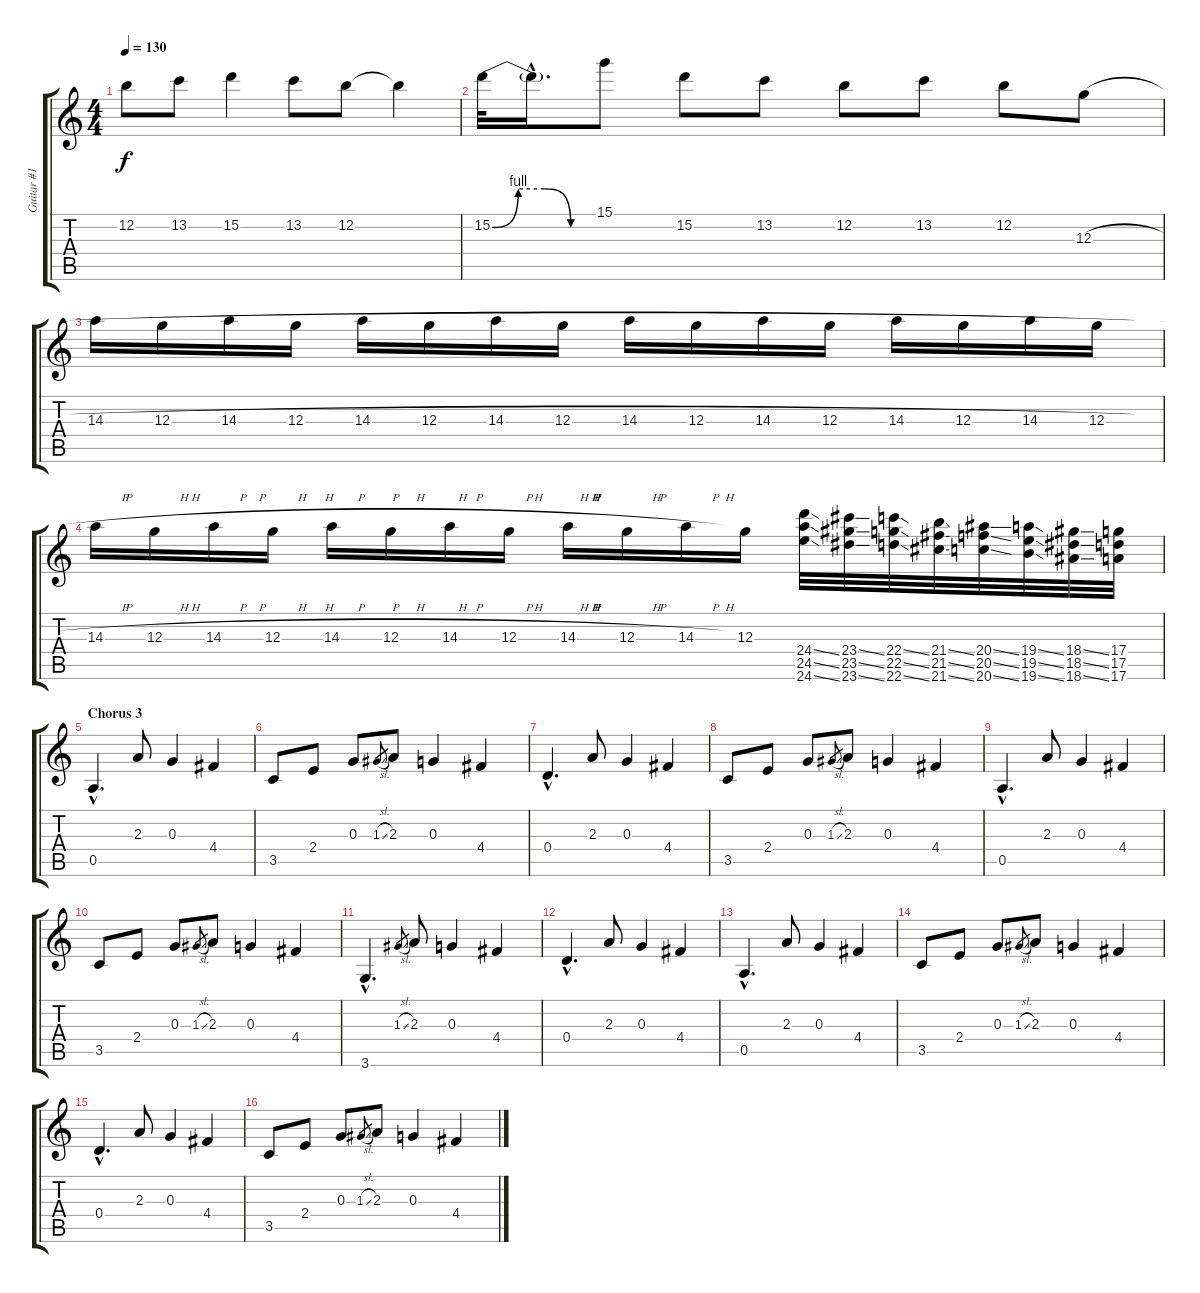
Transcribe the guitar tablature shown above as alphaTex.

\track ("Guitar #1 - Lead" "Guitar #1 ") {instrument distortionguitar}
\staff {score tabs}
\tuning (E4 B3 G3 D3 A2 E2) {hide}
\ts (4 4)
\tempo 130
\clef g2
\ks c
12.2.8{dy f} 13.2.8 15.2.4 13.2.8 12.2.8 12.2{t}.4 |
15.2{be (custom 0 0 15 4 30 4 45 0 60 0)}.32 15.2{hac t}.16{d} 15.1.8 15.2.8 13.2.8 12.2.8 13.2.8 12.2.8 12.3{h}.8 |
14.3{h}.16 12.3{h}.16 14.3{h}.16 12.3{h}.16 14.3{h}.16 12.3{h}.16 14.3{h}.16 12.3{h}.16 14.3{h}.16 12.3{h}.16 14.3{h}.16 12.3{h}.16 14.3{h}.16 12.3{h}.16 14.3{h}.16 12.3{h}.16 |
14.3{h}.16 12.3{h}.16 14.3{h}.16 12.3{h}.16 14.3{h}.16 12.3{h}.16 14.3{h}.16 12.3{h}.16 14.3{h}.16 12.3{h}.16 14.3{h}.16 12.3.16 (24.4{ss} 24.5{ss} 24.6{ss}).32 (23.4{ss} 23.5{ss} 23.6{ss}).32 (22.4{ss} 22.5{ss} 22.6{ss}).32 (21.4{ss} 21.5{ss} 21.6{ss}).32 (20.4{ss} 20.5{ss} 20.6{ss}).32 (19.4{ss} 19.5{ss} 19.6{ss}).32 (18.4{ss} 18.5{ss} 18.6{ss}).32 (17.4 17.5 17.6).32 |
\section ("" "Chorus 3")
0.5{hac}.4{d} 2.3.8 0.3.4 4.4.4 |
3.5.8 2.4.8 0.3.8 1.3{sl}.8{gr} 2.3.8 0.3.4 4.4.4 |
0.4{hac}.4{d} 2.3.8 0.3.4 4.4.4 |
3.5.8 2.4.8 0.3.8 1.3{sl}.8{gr} 2.3.8 0.3.4 4.4.4 |
0.5{hac}.4{d} 2.3.8 0.3.4 4.4.4 |
3.5.8 2.4.8 0.3.8 1.3{sl}.8{gr} 2.3.8 0.3.4 4.4.4 |
3.6{hac}.4{d} 1.3{sl}.8{gr} 2.3.8 0.3.4 4.4.4 |
0.4{hac}.4{d} 2.3.8 0.3.4 4.4.4 |
0.5{hac}.4{d} 2.3.8 0.3.4 4.4.4 |
3.5.8 2.4.8 0.3.8 1.3{sl}.8{gr} 2.3.8 0.3.4 4.4.4 |
0.4{hac}.4{d} 2.3.8 0.3.4 4.4.4 |
3.5.8 2.4.8 0.3.8 1.3{sl}.8{gr} 2.3.8 0.3.4 4.4.4
